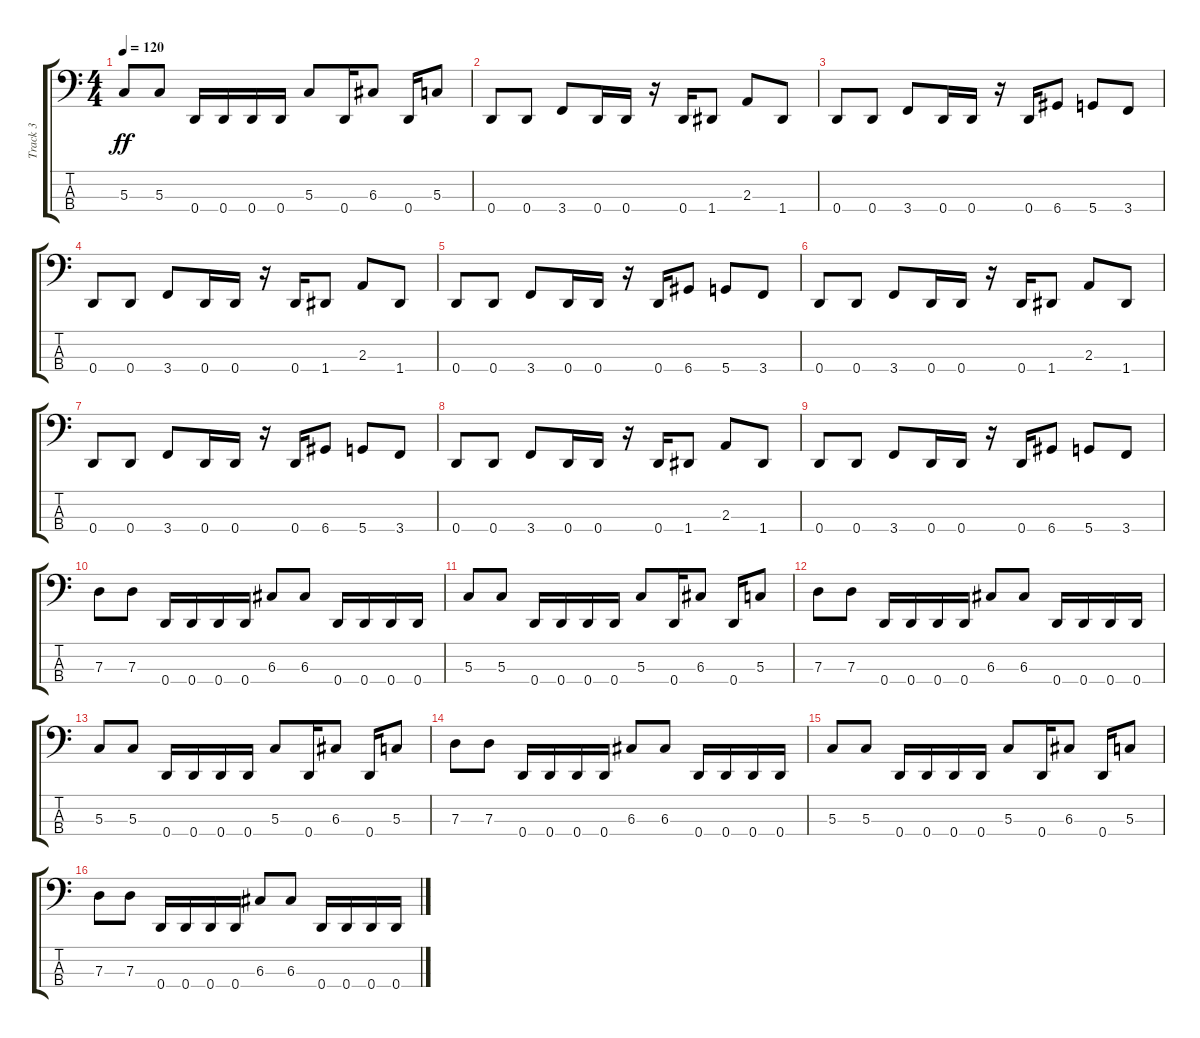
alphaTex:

\track ("Track 3" "Track 3") {instrument electricbassfinger}
\staff {score tabs}
\tuning (F2 C2 G1 D1) {hide}
\ts (4 4)
\tempo 120
\clef f4
\ks c
5.3.8{dy ff} 5.3.8 0.4.16 0.4.16 0.4.16 0.4.16 5.3.8 0.4.16 6.3.8 0.4.16 5.3.8 |
0.4.8 0.4.8 3.4.8 0.4.16 0.4.16 r.16 0.4.16 1.4.8 2.3.8 1.4.8 |
0.4.8 0.4.8 3.4.8 0.4.16 0.4.16 r.16 0.4.16 6.4.8 5.4.8 3.4.8 |
0.4.8 0.4.8 3.4.8 0.4.16 0.4.16 r.16 0.4.16 1.4.8 2.3.8 1.4.8 |
0.4.8 0.4.8 3.4.8 0.4.16 0.4.16 r.16 0.4.16 6.4.8 5.4.8 3.4.8 |
0.4.8 0.4.8 3.4.8 0.4.16 0.4.16 r.16 0.4.16 1.4.8 2.3.8 1.4.8 |
0.4.8 0.4.8 3.4.8 0.4.16 0.4.16 r.16 0.4.16 6.4.8 5.4.8 3.4.8 |
0.4.8 0.4.8 3.4.8 0.4.16 0.4.16 r.16 0.4.16 1.4.8 2.3.8 1.4.8 |
0.4.8 0.4.8 3.4.8 0.4.16 0.4.16 r.16 0.4.16 6.4.8 5.4.8 3.4.8 |
7.3.8 7.3.8 0.4.16 0.4.16 0.4.16 0.4.16 6.3.8 6.3.8 0.4.16 0.4.16 0.4.16 0.4.16 |
5.3.8 5.3.8 0.4.16 0.4.16 0.4.16 0.4.16 5.3.8 0.4.16 6.3.8 0.4.16 5.3.8 |
7.3.8 7.3.8 0.4.16 0.4.16 0.4.16 0.4.16 6.3.8 6.3.8 0.4.16 0.4.16 0.4.16 0.4.16 |
5.3.8 5.3.8 0.4.16 0.4.16 0.4.16 0.4.16 5.3.8 0.4.16 6.3.8 0.4.16 5.3.8 |
7.3.8 7.3.8 0.4.16 0.4.16 0.4.16 0.4.16 6.3.8 6.3.8 0.4.16 0.4.16 0.4.16 0.4.16 |
5.3.8 5.3.8 0.4.16 0.4.16 0.4.16 0.4.16 5.3.8 0.4.16 6.3.8 0.4.16 5.3.8 |
7.3.8 7.3.8 0.4.16 0.4.16 0.4.16 0.4.16 6.3.8 6.3.8 0.4.16 0.4.16 0.4.16 0.4.16
